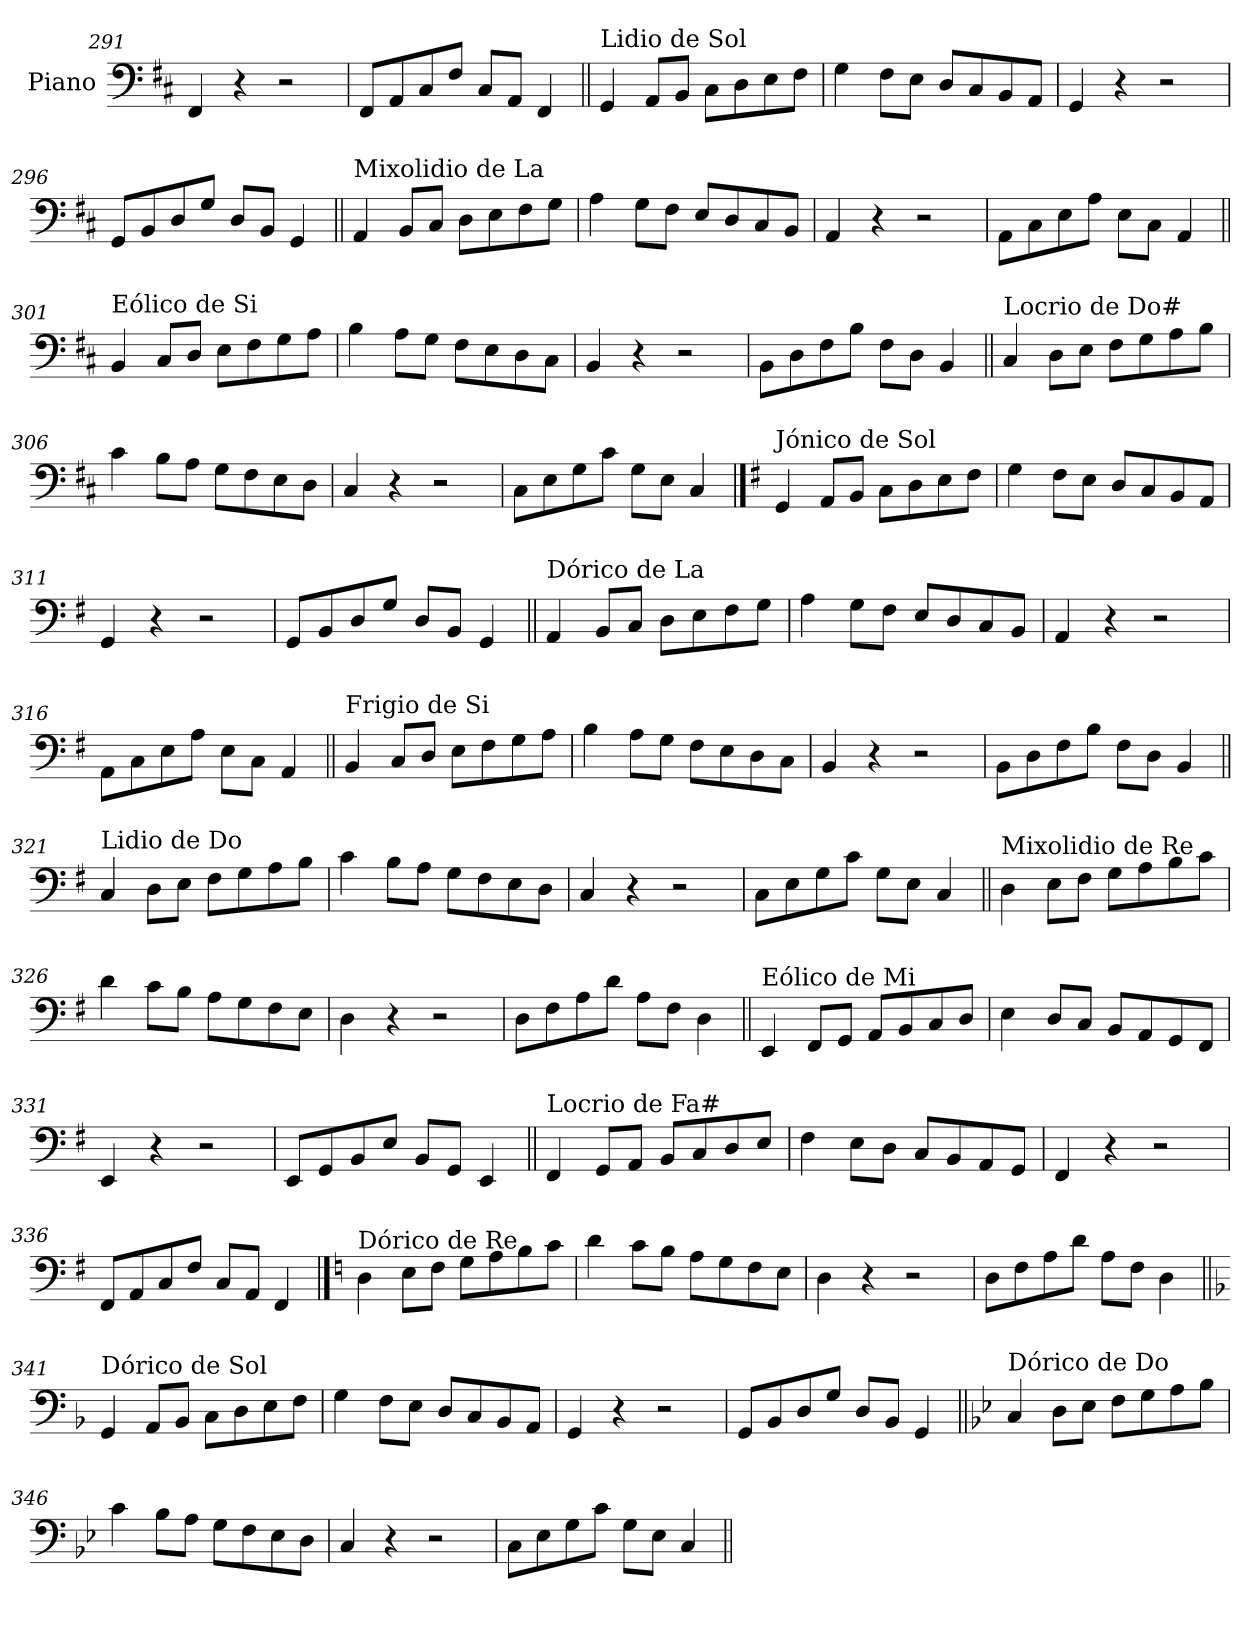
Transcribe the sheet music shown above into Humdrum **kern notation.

**kern
*part1
*staff1
*I"Piano
*I'Pno.
*clefF4
*k[f#c#]
=291
4FF#/
4r
2r
=292
8FF#/L
8AA/
8C#/
8F#/J
8C#/L
8AA/J
4FF#/
!!LO:LB:g=z
=293||
!LO:TX:a:t=Lidio de Sol
4GG/
8AA/L
8BB/J
8C#\L
8D\
8E\
8F#\J
=294
4G\
8F#\L
8E\J
8D/L
8C#/
8BB/
8AA/J
=295
4GG/
4r
2r
=296
8GG/L
8BB/
8D/
8G/J
8D/L
8BB/J
4GG/
!!LO:LB:g=z
=297||
!LO:TX:a:t=Mixolidio de La
4AA/
8BB/L
8C#/J
8D\L
8E\
8F#\
8G\J
=298
4A\
8G\L
8F#\J
8E/L
8D/
8C#/
8BB/J
=299
4AA/
4r
2r
=300
8AA\L
8C#\
8E\
8A\J
8E\L
8C#\J
4AA/
!!LO:LB:g=z
=301||
!LO:TX:a:t=Eólico de Si
4BB/
8C#/L
8D/J
8E\L
8F#\
8G\
8A\J
=302
4B\
8A\L
8G\J
8F#\L
8E\
8D\
8C#\J
=303
4BB/
4r
2r
=304
8BB\L
8D\
8F#\
8B\J
8F#\L
8D\J
4BB/
!!LO:LB:g=z
=305||
!LO:TX:a:t=Locrio de Do#
4C#/
8D\L
8E\J
8F#\L
8G\
8A\
8B\J
=306
4c#\
8B\L
8A\J
8G\L
8F#\
8E\
8D\J
=307
4C#/
4r
2r
=308
8C#\L
8E\
8G\
8c#\J
8G\L
8E\J
4C#/
!!LO:PB:g=z
==309
*k[f#]
!LO:TX:a:t=Jónico de Sol
4GG/
8AA/L
8BB/J
8C\L
8D\
8E\
8F#\J
=310
4G\
8F#\L
8E\J
8D/L
8C/
8BB/
8AA/J
=311
4GG/
4r
2r
=312
8GG/L
8BB/
8D/
8G/J
8D/L
8BB/J
4GG/
!!LO:LB:g=z
=313||
!LO:TX:a:t=Dórico de La
4AA/
8BB/L
8C/J
8D\L
8E\
8F#\
8G\J
=314
4A\
8G\L
8F#\J
8E/L
8D/
8C/
8BB/J
=315
4AA/
4r
2r
=316
8AA\L
8C\
8E\
8A\J
8E\L
8C\J
4AA/
!!LO:LB:g=z
=317||
!LO:TX:a:t=Frigio de Si
4BB/
8C/L
8D/J
8E\L
8F#\
8G\
8A\J
=318
4B\
8A\L
8G\J
8F#\L
8E\
8D\
8C\J
=319
4BB/
4r
2r
=320
8BB\L
8D\
8F#\
8B\J
8F#\L
8D\J
4BB/
!!LO:LB:g=z
=321||
!LO:TX:a:t=Lidio de Do
4C/
8D\L
8E\J
8F#\L
8G\
8A\
8B\J
=322
4c\
8B\L
8A\J
8G\L
8F#\
8E\
8D\J
=323
4C/
4r
2r
=324
8C\L
8E\
8G\
8c\J
8G\L
8E\J
4C/
!!LO:LB:g=z
=325||
!LO:TX:a:t=Mixolidio de Re
4D\
8E\L
8F#\J
8G\L
8A\
8B\
8c\J
=326
4d\
8c\L
8B\J
8A\L
8G\
8F#\
8E\J
=327
4D\
4r
2r
=328
8D\L
8F#\
8A\
8d\J
8A\L
8F#\J
4D\
!!LO:LB:g=z
=329||
!LO:TX:a:t=Eólico de Mi
4EE/
8FF#/L
8GG/J
8AA/L
8BB/
8C/
8D/J
=330
4E\
8D/L
8C/J
8BB/L
8AA/
8GG/
8FF#/J
=331
4EE/
4r
2r
=332
8EE/L
8GG/
8BB/
8E/J
8BB/L
8GG/J
4EE/
!!LO:LB:g=z
=333||
!LO:TX:a:t=Locrio de Fa#
4FF#/
8GG/L
8AA/J
8BB/L
8C/
8D/
8E/J
=334
4F#\
8E\L
8D\J
8C/L
8BB/
8AA/
8GG/J
=335
4FF#/
4r
2r
=336
8FF#/L
8AA/
8C/
8F#/J
8C/L
8AA/J
4FF#/
!!LO:PB:g=z
==337
*k[]
!LO:TX:a:t=Dórico de Re
4D\
8E\L
8F\J
8G\L
8A\
8B\
8c\J
=338
4d\
8c\L
8B\J
8A\L
8G\
8F\
8E\J
=339
4D\
4r
2r
=340
8D\L
8F\
8A\
8d\J
8A\L
8F\J
4D\
!!LO:LB:g=z
=341||
*k[b-]
!LO:TX:a:t=Dórico de Sol
4GG/
8AA/L
8BB-/J
8C\L
8D\
8E\
8F\J
=342
4G\
8F\L
8E\J
8D/L
8C/
8BB-/
8AA/J
=343
4GG/
4r
2r
=344
8GG/L
8BB-/
8D/
8G/J
8D/L
8BB-/J
4GG/
!!LO:LB:g=z
=345||
*k[b-e-]
!LO:TX:a:t=Dórico de Do
4C/
8D\L
8E-\J
8F\L
8G\
8A\
8B-\J
=346
4c\
8B-\L
8A\J
8G\L
8F\
8E-\
8D\J
=347
4C/
4r
2r
=348
8C\L
8E-\
8G\
8c\J
8G\L
8E-\J
4C/
=||
*-
